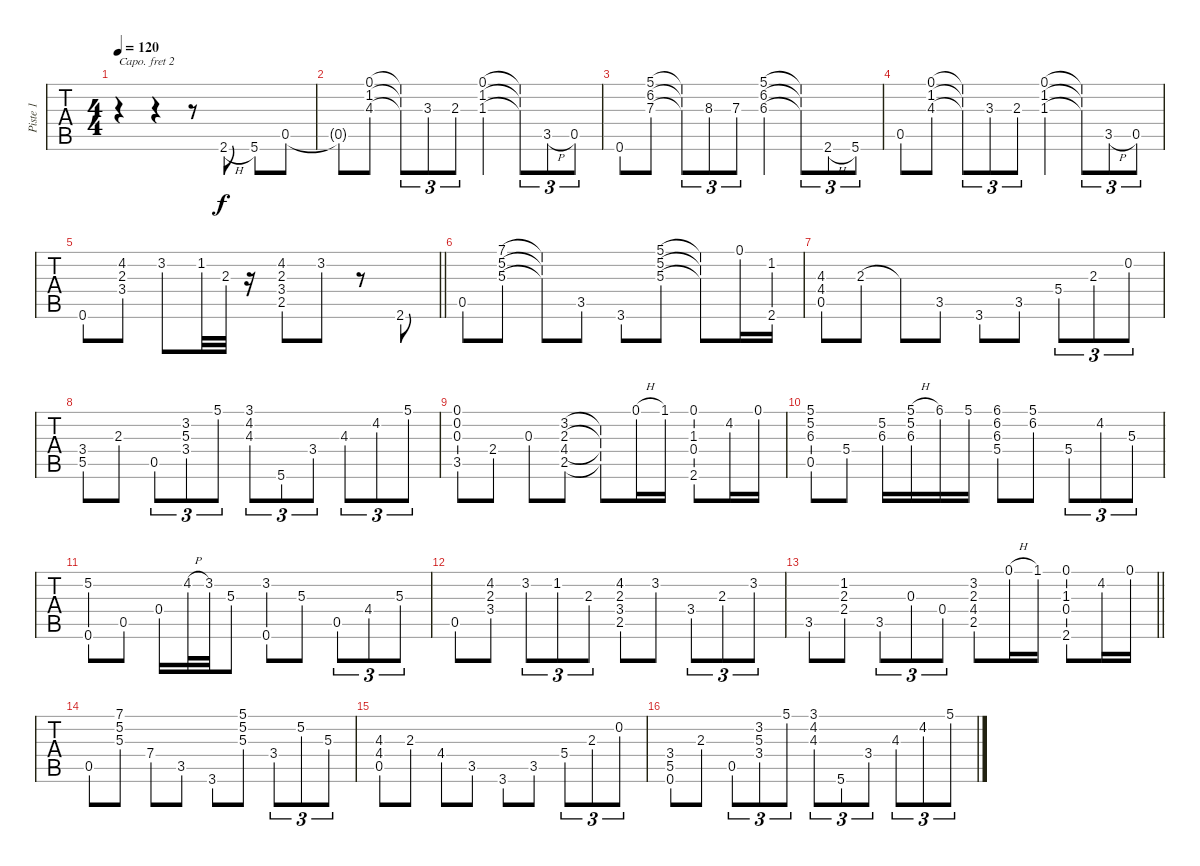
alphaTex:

\track ("Piste 1" "Piste 1") {instrument acousticguitarsteel}
\staff {tabs}
\capo 2
\tuning (E4 B3 G3 D3 A2 D2) {hide}
\ts (4 4)
\tempo 120
\clef g2
\ks c
r.4{dy f instrument acousticguitarsteel} r.4 r.8 2.6{h}.8 5.6.8 0.5.8 |
0.5{t}.8 (0.1 1.2 4.3).8 (0.1{t} 1.2{t} 4.3{t}).8{tu (3 2)} 3.3.8{tu (3 2)} 2.3.8{tu (3 2)} (0.1 1.2 1.3).4 (0.1{t} 1.2{t} 1.3{t}).8{tu (3 2)} 3.5{h}.8{tu (3 2)} 0.5.8{tu (3 2)} |
0.6.8 (5.1 6.2 7.3).8 (5.1{t} 6.2{t} 7.3{t}).8{tu (3 2)} 8.3.8{tu (3 2)} 7.3.8{tu (3 2)} (5.1 6.2 6.3).4 (5.1{t} 6.2{t} 6.3{t}).8{tu (3 2)} 2.6{h}.8{tu (3 2)} 5.6.8{tu (3 2)} |
0.5.8 (0.1 1.2 4.3).8 (0.1{t} 1.2{t} 4.3{t}).8{tu (3 2)} 3.3.8{tu (3 2)} 2.3.8{tu (3 2)} (0.1 1.2 1.3).4 (0.1{t} 1.2{t} 1.3{t}).8{tu (3 2)} 3.5{h}.8{tu (3 2)} 0.5.8{tu (3 2)} |
\barLineRight lightlight
0.6.8 (4.2 2.3 3.4).8 3.2.8 1.2.32 2.3.32 r.16 (4.2 2.3 3.4 2.5).8 3.2.8 r.8 2.6.8 |
0.5.8 (7.1 5.2 5.3).8 (7.1{t} 5.2{t} 5.3{t}).8 3.5.8 3.6.8 (5.1 5.2 5.3).8 (5.1{t} 5.2{t} 5.3{t}).8 0.1.16 (1.2 2.6).16 |
(4.3 4.4 0.5).8 2.3.8 2.3{t}.8 3.5.8 3.6.8 3.5.8 5.4.8{tu (3 2)} 2.3.8{tu (3 2)} 0.2.8{tu (3 2)} |
(3.4 5.5).8 2.3.8 0.5.8{tu (3 2)} (3.2 5.3 3.4).8{tu (3 2)} 5.1.8{tu (3 2)} (3.1 4.2 4.3).8{tu (3 2)} 5.6.8{tu (3 2)} 3.4.8{tu (3 2)} 4.3.8{tu (3 2)} 4.2.8{tu (3 2)} 5.1.8{tu (3 2)} |
(0.1 0.2 0.3 3.5).8 2.4.8 0.3.8 (3.2 2.3 4.4 2.5).8 (3.2{t} 2.3{t} 4.4{t} 2.5{t}).8 0.1{h}.16 1.1.16 (0.1 1.3 0.4 2.6).8 4.2.16 0.1.16 |
(5.1 5.2 6.3 0.5).8 5.4.8 (5.2 6.3).16 (5.1{h} 5.2 6.3).16 6.1.16 5.1.16 (6.1 6.2 6.3 5.4).8 (5.1 6.2).8 5.4.8{tu (3 2)} 4.2.8{tu (3 2)} 5.3.8{tu (3 2)} |
(5.2 0.6).8 0.5.8 0.4.16 4.2{h}.32 3.2.32 5.3.8 (3.2 0.6).8 5.3.8 0.5.8{tu (3 2)} 4.4.8{tu (3 2)} 5.3.8{tu (3 2)} |
0.5.8 (4.2 2.3 3.4).8 3.2.8{tu (3 2)} 1.2.8{tu (3 2)} 2.3.8{tu (3 2)} (4.2 2.3 3.4 2.5).8 3.2.8 3.4.8{tu (3 2)} 2.3.8{tu (3 2)} 3.2.8{tu (3 2)} |
\barLineRight lightlight
3.5.8 (1.2 2.3 2.4).8 3.5.8{tu (3 2)} 0.3.8{tu (3 2)} 0.4.8{tu (3 2)} (3.2 2.3 4.4 2.5).8 0.1{h}.16 1.1.16 (0.1 1.3 0.4 2.6).8 4.2.16 0.1.16 |
0.5.8 (7.1 5.2 5.3).8 7.4.8 3.5.8 3.6.8 (5.1 5.2 5.3).8 3.4.8{tu (3 2)} 5.2.8{tu (3 2)} 5.3.8{tu (3 2)} |
(4.3 4.4 0.5).8 2.3.8 4.4.8 3.5.8 3.6.8 3.5.8 5.4.8{tu (3 2)} 2.3.8{tu (3 2)} 0.2.8{tu (3 2)} |
(3.4 5.5 0.6).8 2.3.8 0.5.8{tu (3 2)} (3.2 5.3 3.4).8{tu (3 2)} 5.1.8{tu (3 2)} (3.1 4.2 4.3).8{tu (3 2)} 5.6.8{tu (3 2)} 3.4.8{tu (3 2)} 4.3.8{tu (3 2)} 4.2.8{tu (3 2)} 5.1.8{tu (3 2)}
